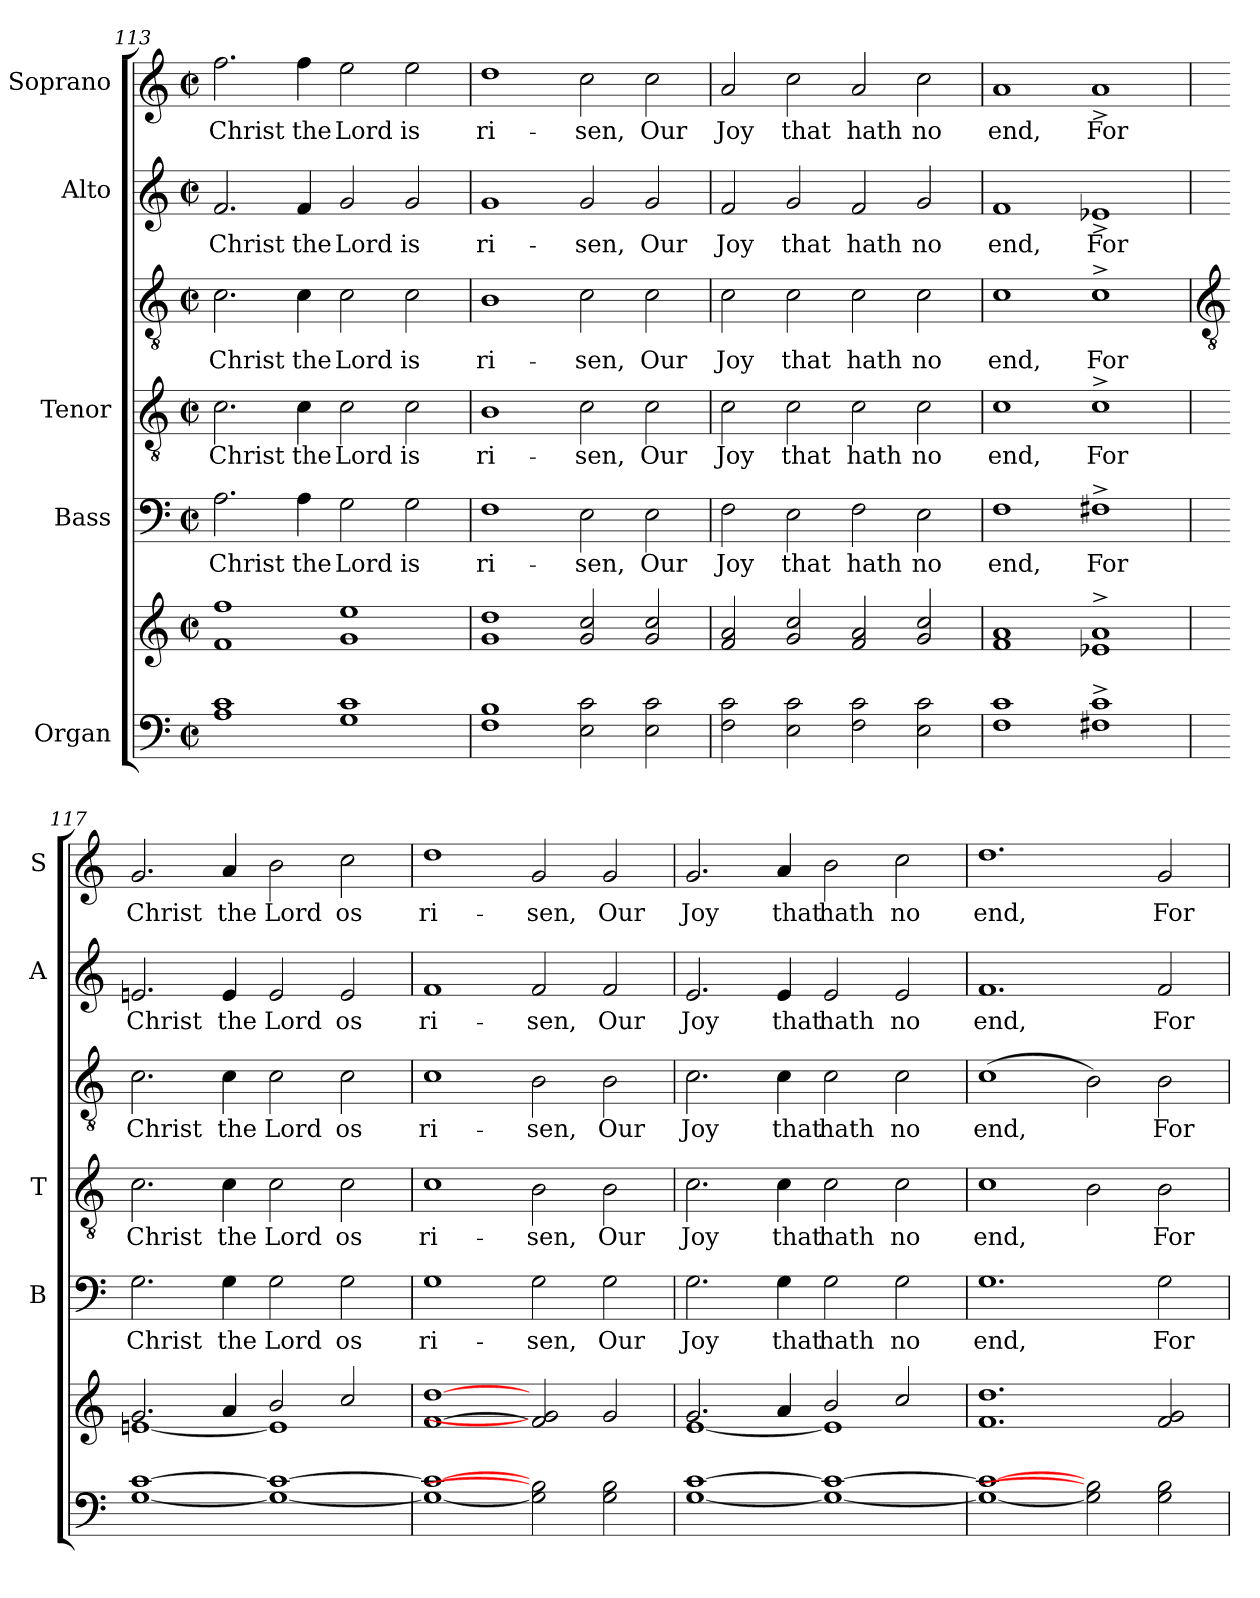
**kern	**kern	**kern	**text	**kern	**text	**kern	**text	**kern	**text	**kern	**text
*part5	*part5	*part4	*part4	*part3	*part3	*part3	*part3	*part2	*part2	*part1	*part1
*staff7	*staff6	*staff5	*staff5	*staff4	*staff4	*staff3	*staff3	*staff2	*staff2	*staff1	*staff1
*I"Organ	*	*I"Bass	*	*I"Tenor	*	*	*	*I"Alto	*	*I"Soprano	*
*	*	*I'B	*	*I'T	*	*	*	*I'A	*	*I'S	*
*clefF4	*clefG2	*clefF4	*	*clefGv2	*	*clefGv2	*	*clefG2	*	*clefG2	*
*k[]	*k[]	*k[]	*	*k[]	*	*k[]	*	*k[]	*	*k[]	*
*C:	*C:	*C:	*	*C:	*	*C:	*	*C:	*	*C:	*
*M4/2	*M4/2	*M4/2	*	*M4/2	*	*M4/2	*	*M4/2	*	*M4/2	*
*met(c|)	*met(c|)	*met(c|)	*	*met(c|)	*	*met(c|)	*	*met(c|)	*	*met(c|)	*
=113	=113	=113	=113	=113	=113	=113	=113	=113	=113	=113	=113
*	*^	*	*	*	*	*	*	*	*	*	*
!	!	!	!	!LO:LY:b	!	!LO:LY:b	!	!LO:LY:b	!	!LO:LY:b	!	!LO:LY:b
1A 1c	1f 1ff	0ryy	2.A	Christ	2.c	Christ	2.c	Christ	2.f	Christ	2.ff	Christ
!	!	!	!	!LO:LY:b	!	!LO:LY:b	!	!LO:LY:b	!	!LO:LY:b	!	!LO:LY:b
.	.	.	4A	the	4c	the	4c	the	4f	the	4ff	the
!	!	!	!	!LO:LY:b	!	!LO:LY:b	!	!LO:LY:b	!	!LO:LY:b	!	!LO:LY:b
1G 1c	1g 1ee	.	2G	Lord	2c	Lord	2c	Lord	2g	Lord	2ee	Lord
!	!	!	!	!LO:LY:b	!	!LO:LY:b	!	!LO:LY:b	!	!LO:LY:b	!	!LO:LY:b
.	.	.	2G	is	2c	is	2c	is	2g	is	2ee	is
=114	=114	=114	=114	=114	=114	=114	=114	=114	=114	=114	=114	=114
!	!	!	!	!LO:LY:b	!	!LO:LY:b	!	!LO:LY:b	!	!LO:LY:b	!	!LO:LY:b
1F 1B	1g 1dd	0ryy	1F	ri-	1B	ri-	1B	ri-	1g	ri-	1dd	ri-
!	!	!	!	!LO:LY:b	!	!LO:LY:b	!	!LO:LY:b	!	!LO:LY:b	!	!LO:LY:b
2E 2c	2g 2cc	.	2E	-sen,	2c	-sen,	2c	-sen,	2g	-sen,	2cc	-sen,
!	!	!	!	!LO:LY:b	!	!LO:LY:b	!	!LO:LY:b	!	!LO:LY:b	!	!LO:LY:b
2E 2c	2g 2cc	.	2E	Our	2c	Our	2c	Our	2g	Our	2cc	Our
=115	=115	=115	=115	=115	=115	=115	=115	=115	=115	=115	=115	=115
!	!	!	!	!LO:LY:b	!	!LO:LY:b	!	!LO:LY:b	!	!LO:LY:b	!	!LO:LY:b
2F 2c	2f 2a	0ryy	2F	Joy	2c	Joy	2c	Joy	2f	Joy	2a	Joy
!	!	!	!	!LO:LY:b	!	!LO:LY:b	!	!LO:LY:b	!	!LO:LY:b	!	!LO:LY:b
2E 2c	2g 2cc	.	2E	that	2c	that	2c	that	2g	that	2cc	that
!	!	!	!	!LO:LY:b	!	!LO:LY:b	!	!LO:LY:b	!	!LO:LY:b	!	!LO:LY:b
2F 2c	2f 2a	.	2F	hath	2c	hath	2c	hath	2f	hath	2a	hath
!	!	!	!	!LO:LY:b	!	!LO:LY:b	!	!LO:LY:b	!	!LO:LY:b	!	!LO:LY:b
2E 2c	2g 2cc	.	2E	no	2c	no	2c	no	2g	no	2cc	no
=116	=116	=116	=116	=116	=116	=116	=116	=116	=116	=116	=116	=116
!	!	!	!	!LO:LY:b	!	!LO:LY:b	!	!LO:LY:b	!	!LO:LY:b	!	!LO:LY:b
1F 1c	1f 1a	0ryy	1F	end,	1c	end,	1c	end,	1f	end,	1a	end,
!	!	!	!	!LO:LY:b	!	!LO:LY:b	!	!LO:LY:b	!	!LO:LY:b	!	!LO:LY:b
1F#X^ 1c^	1e-X^ 1a^	.	1F#X^	For	1c^	For	1c^	For	1e-X^	For	1a^	For
!!LO:LB:g=z
=117	=117	=117	=117	=117	=117	=117	=117	=117	=117	=117	=117	=117
*	*	*	*	*	*	*	*clefGv2	*	*	*	*	*
!	!	!	!	!LO:LY:b	!	!LO:LY:b	!	!LO:LY:b	!	!LO:LY:b	!	!LO:LY:b
[1G [1c	2.g	[1en\	2.G	Christ	2.c	Christ	2.c	Christ	2.en	Christ	2.g	Christ
!	!	!	!	!LO:LY:b	!	!LO:LY:b	!	!LO:LY:b	!	!LO:LY:b	!	!LO:LY:b
.	4a	.	4G	the	4c	the	4c	the	4e	the	4a	the
!	!	!	!	!LO:LY:b	!	!LO:LY:b	!	!LO:LY:b	!	!LO:LY:b	!	!LO:LY:b
1G_ 1c_	2b/	1e\]	2G	Lord	2c	Lord	2c	Lord	2e	Lord	2b	Lord
!	!	!	!	!LO:LY:b	!	!LO:LY:b	!	!LO:LY:b	!	!LO:LY:b	!	!LO:LY:b
.	2cc/	.	2G	os	2c	os	2c	os	2e	os	2cc	os
=118	=118	=118	=118	=118	=118	=118	=118	=118	=118	=118	=118	=118
!	!	!	!	!LO:LY:b	!	!LO:LY:b	!	!LO:LY:b	!	!LO:LY:b	!	!LO:LY:b
1G_ 1c_	[1f [1dd	0ryy	1G	ri-	1c	ri-	1c	ri-	1f	ri-	1dd	ri-
!	!	!	!	!LO:LY:b	!	!LO:LY:b	!	!LO:LY:b	!	!LO:LY:b	!	!LO:LY:b
2G] 2B]	2f] 2g]	.	2G	-sen,	2B	-sen,	2B	-sen,	2f	-sen,	2g	-sen,
!	!	!	!	!LO:LY:b	!	!LO:LY:b	!	!LO:LY:b	!	!LO:LY:b	!	!LO:LY:b
2G 2B	2g	.	2G	Our	2B	Our	2B	Our	2f	Our	2g	Our
=119	=119	=119	=119	=119	=119	=119	=119	=119	=119	=119	=119	=119
!	!	!	!	!LO:LY:b	!	!LO:LY:b	!	!LO:LY:b	!	!LO:LY:b	!	!LO:LY:b
[1G [1c	2.g	[1e\	2.G	Joy	2.c	Joy	2.c	Joy	2.e	Joy	2.g	Joy
!	!	!	!	!LO:LY:b	!	!LO:LY:b	!	!LO:LY:b	!	!LO:LY:b	!	!LO:LY:b
.	4a	.	4G	that	4c	that	4c	that	4e	that	4a	that
!	!	!	!	!LO:LY:b	!	!LO:LY:b	!	!LO:LY:b	!	!LO:LY:b	!	!LO:LY:b
1G_ 1c_	2b/	1e\]	2G	hath	2c	hath	2c	hath	2e	hath	2b	hath
!	!	!	!	!LO:LY:b	!	!LO:LY:b	!	!LO:LY:b	!	!LO:LY:b	!	!LO:LY:b
.	2cc/	.	2G	no	2c	no	2c	no	2e	no	2cc	no
=120	=120	=120	=120	=120	=120	=120	=120	=120	=120	=120	=120	=120
!	!	!	!	!LO:LY:b	!	!LO:LY:b	!	!LO:LY:b	!	!LO:LY:b	!	!LO:LY:b
1G_ 1c_	1.f 1.dd	0ryy	1.G	end,	1c	end,	(>1c	end,	1.f	end,	1.dd	end,
2G] 2B]	.	.	.	.	2B	.	2B)	.	.	.	.	.
!	!	!	!	!LO:LY:b	!	!LO:LY:b	!	!LO:LY:b	!	!LO:LY:b	!	!LO:LY:b
2G 2B	2f 2g	.	2G	For	2B	For	2B	For	2f	For	2g	For
*	*v	*v	*	*	*	*	*	*	*	*	*	*
=	=	=	=	=	=	=	=	=	=	=	=
*-	*-	*-	*-	*-	*-	*-	*-	*-	*-	*-	*-
